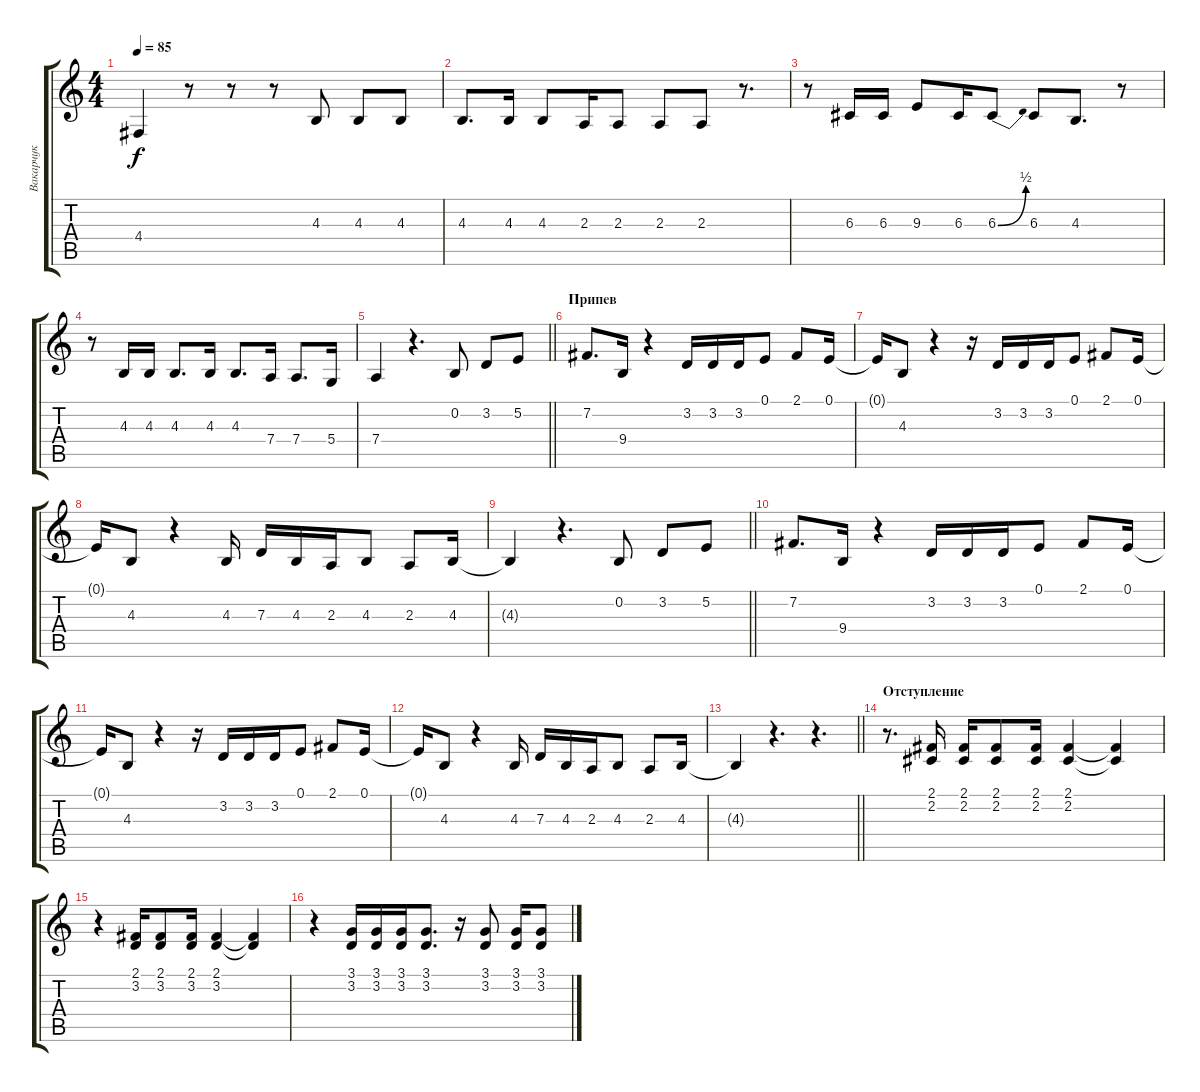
\track ("Вакарчук" "Вакарчук") {instrument tenorsax}
\staff {score tabs}
\tuning (E4 B3 G3 D3 A2 E2) {hide}
\ts (4 4)
\tempo 85
\clef g2
\ks c
4.4.4{dy f} r.8 r.8 r.8 4.3.8 4.3.8 4.3.8 |
4.3.8{d} 4.3.16 4.3.8 2.3.16 2.3.8 2.3.8 2.3.8 r.8{d} |
r.8 6.3.16 6.3.16 9.3.8 6.3.16 6.3{be (bend 0 0 60 2)}.8 6.3.8 4.3.8{d} r.8 |
r.8 4.3.16 4.3.16 4.3.8{d} 4.3.16 4.3.8{d} 7.4.16 7.4.8{d} 5.4.16 |
\barLineRight lightlight
7.4.4 r.4{d} 0.2.8 3.2.8 5.2.8 |
\section ("" "Припев")
7.2.8{d} 9.4.16 r.4 3.2.16 3.2.16 3.2.16 0.1.8 2.1.8 0.1.16 |
0.1{t}.16 4.3.8 r.4 r.16 3.2.16 3.2.16 3.2.16 0.1.8 2.1.8 0.1.16 |
0.1{t}.16 4.3.8 r.4 4.3.16 7.3.16 4.3.16 2.3.16 4.3.8 2.3.8 4.3.16 |
\barLineRight lightlight
4.3{t}.4 r.4{d} 0.2.8 3.2.8 5.2.8 |
7.2.8{d} 9.4.16 r.4 3.2.16 3.2.16 3.2.16 0.1.8 2.1.8 0.1.16 |
0.1{t}.16 4.3.8 r.4 r.16 3.2.16 3.2.16 3.2.16 0.1.8 2.1.8 0.1.16 |
0.1{t}.16 4.3.8 r.4 4.3.16 7.3.16 4.3.16 2.3.16 4.3.8 2.3.8 4.3.16 |
\barLineRight lightlight
4.3{t}.4 r.4{d} r.4{d} |
\section ("" "Отступление")
r.8{d} (2.1 2.2).16 (2.1 2.2).16 (2.1 2.2).8 (2.1 2.2).16 (2.1 2.2).4 (2.1{t} 2.2{t}).4 |
r.4 (2.1 3.2).16 (2.1 3.2).8 (2.1 3.2).16 (2.1 3.2).4 (2.1{t} 3.2{t}).4 |
r.4 (3.1 3.2).16 (3.1 3.2).16 (3.1 3.2).16 (3.1 3.2).8{d} r.16 (3.1 3.2).8 (3.1 3.2).16 (3.1 3.2).8
